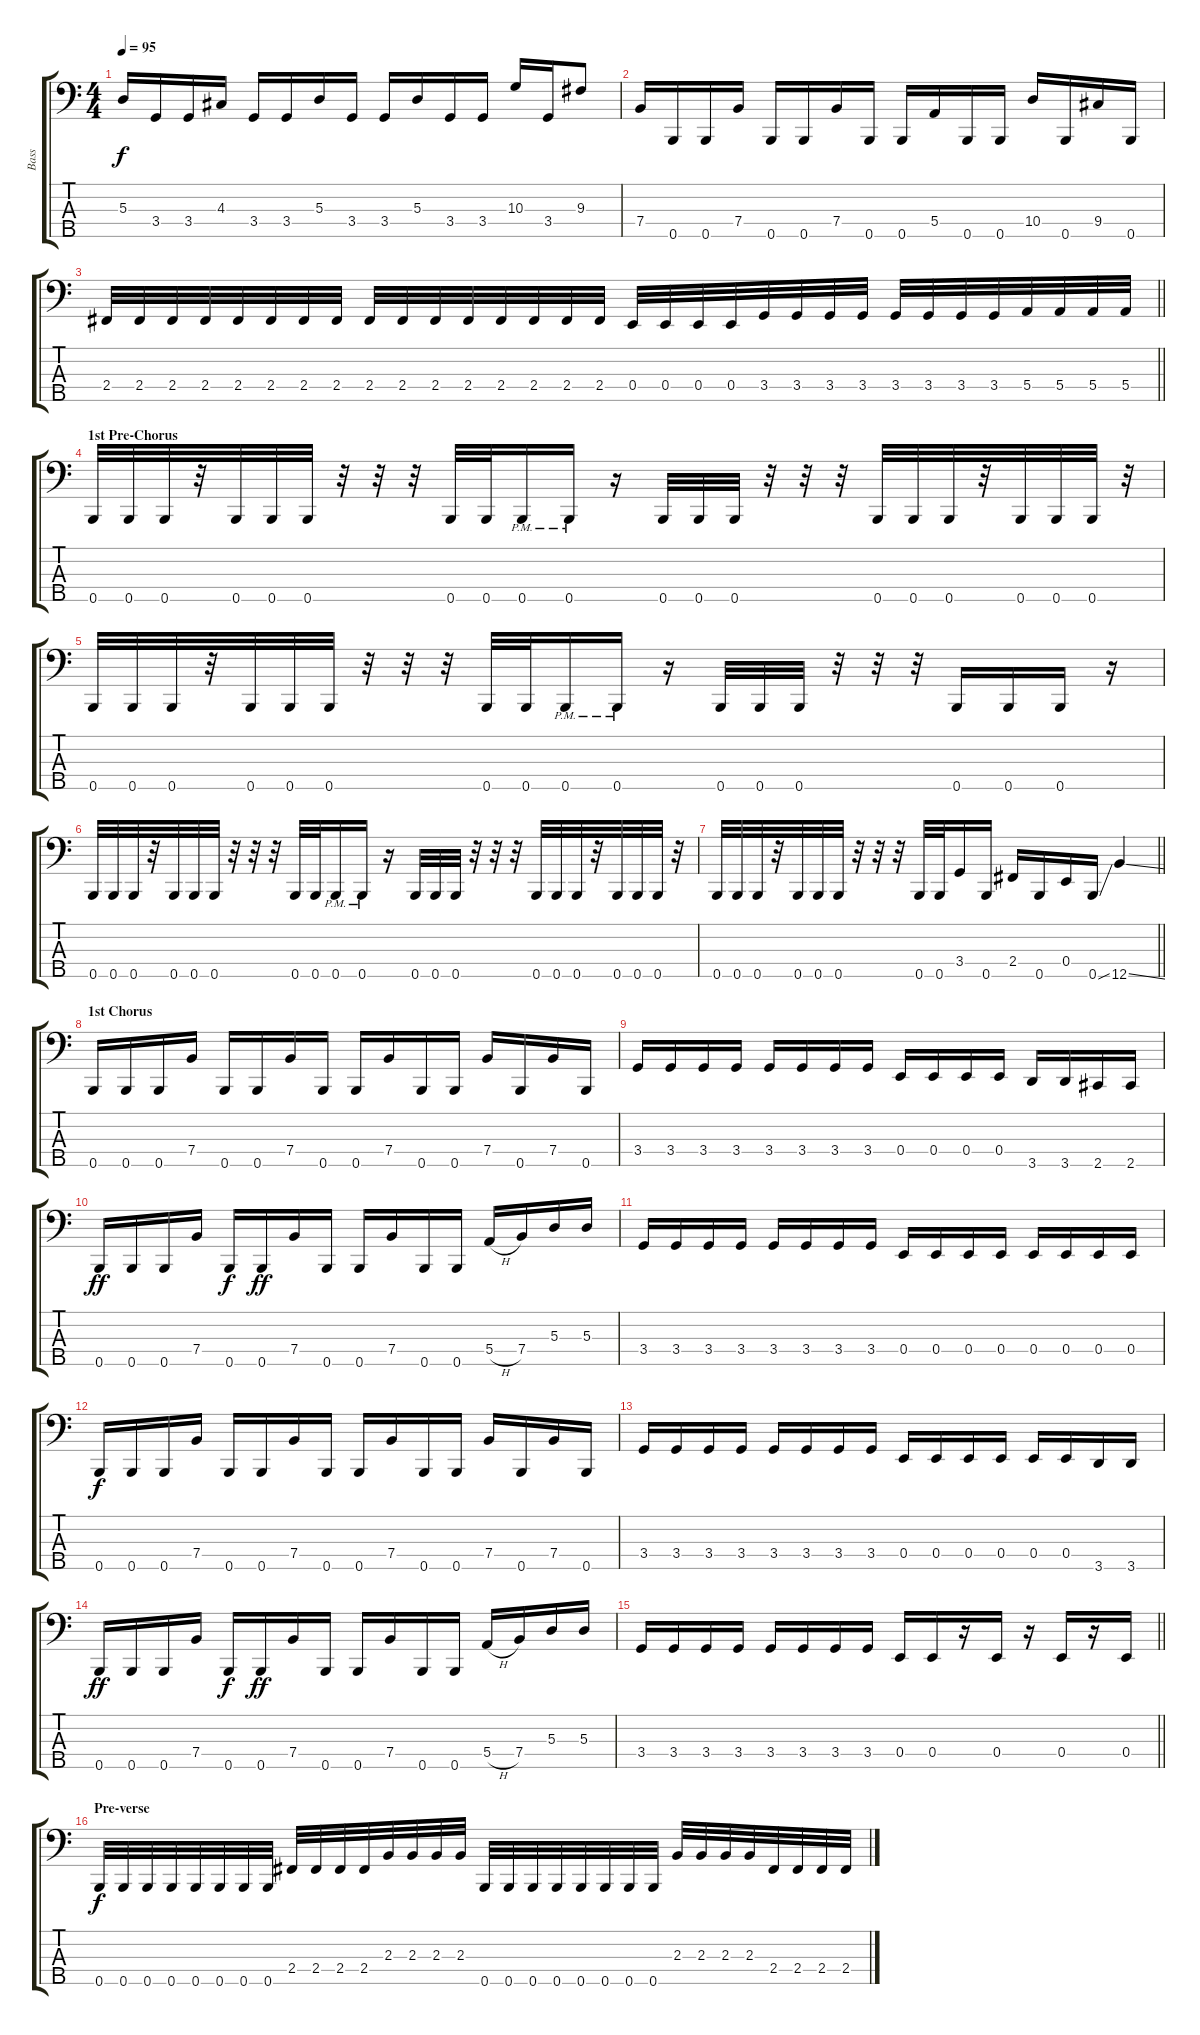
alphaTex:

\track ("Bass" "Bass") {instrument electricbasspick}
\staff {score tabs}
\tuning (G2 D2 A1 E1 B0) {hide}
\ts (4 4)
\tempo 95
\clef f4
\ks c
5.3.16{dy f} 3.4.16 3.4.16 4.3.16 3.4.16 3.4.16 5.3.16 3.4.16 3.4.16 5.3.16 3.4.16 3.4.16 10.3.16 3.4.16 9.3.8 |
7.4.16 0.5.16 0.5.16 7.4.16 0.5.16 0.5.16 7.4.16 0.5.16 0.5.16 5.4.16 0.5.16 0.5.16 10.4.16 0.5.16 9.4.16 0.5.16 |
\barLineRight lightlight
2.4.32 2.4.32 2.4.32 2.4.32 2.4.32 2.4.32 2.4.32 2.4.32 2.4.32 2.4.32 2.4.32 2.4.32 2.4.32 2.4.32 2.4.32 2.4.32 0.4.32 0.4.32 0.4.32 0.4.32 3.4.32 3.4.32 3.4.32 3.4.32 3.4.32 3.4.32 3.4.32 3.4.32 5.4.32 5.4.32 5.4.32 5.4.32 |
\section ("" "1st Pre-Chorus")
0.5.32 0.5.32 0.5.32 r.32 0.5.32 0.5.32 0.5.32 r.32 r.32 r.32 0.5.32 0.5.32 0.5{pm}.16 0.5{pm}.16 r.16 0.5.32 0.5.32 0.5.32 r.32 r.32 r.32 0.5.32 0.5.32 0.5.32 r.32 0.5.32 0.5.32 0.5.32 r.32 |
0.5.32 0.5.32 0.5.32 r.32 0.5.32 0.5.32 0.5.32 r.32 r.32 r.32 0.5.32 0.5.32 0.5{pm}.16 0.5{pm}.16 r.16 0.5.32 0.5.32 0.5.32 r.32 r.32 r.32 0.5.16 0.5.16 0.5.16 r.16 |
0.5.32 0.5.32 0.5.32 r.32 0.5.32 0.5.32 0.5.32 r.32 r.32 r.32 0.5.32 0.5.32 0.5{pm}.16 0.5{pm}.16 r.16 0.5.32 0.5.32 0.5.32 r.32 r.32 r.32 0.5.32 0.5.32 0.5.32 r.32 0.5.32 0.5.32 0.5.32 r.32 |
\barLineRight lightlight
0.5.32 0.5.32 0.5.32 r.32 0.5.32 0.5.32 0.5.32 r.32 r.32 r.32 0.5.32 0.5.32 3.4.16 0.5.16 2.4.16 0.5.16 0.4.16 0.5{ss}.16 12.5{ss}.4 |
\section ("" "1st Chorus")
0.5.16 0.5.16 0.5.16 7.4.16 0.5.16 0.5.16 7.4.16 0.5.16 0.5.16 7.4.16 0.5.16 0.5.16 7.4.16 0.5.16 7.4.16 0.5.16 |
3.4.16 3.4.16 3.4.16 3.4.16 3.4.16 3.4.16 3.4.16 3.4.16 0.4.16 0.4.16 0.4.16 0.4.16 3.5.16 3.5.16 2.5.16 2.5.16 |
0.5.16{dy ff} 0.5.16 0.5.16 7.4.16 0.5.16{dy f} 0.5.16{dy ff} 7.4.16 0.5.16 0.5.16 7.4.16 0.5.16 0.5.16 5.4{h}.16 7.4.16 5.3.16 5.3.16 |
3.4.16 3.4.16 3.4.16 3.4.16 3.4.16 3.4.16 3.4.16 3.4.16 0.4.16 0.4.16 0.4.16 0.4.16 0.4.16 0.4.16 0.4.16 0.4.16 |
0.5.16{dy f} 0.5.16 0.5.16 7.4.16 0.5.16 0.5.16 7.4.16 0.5.16 0.5.16 7.4.16 0.5.16 0.5.16 7.4.16 0.5.16 7.4.16 0.5.16 |
3.4.16 3.4.16 3.4.16 3.4.16 3.4.16 3.4.16 3.4.16 3.4.16 0.4.16 0.4.16 0.4.16 0.4.16 0.4.16 0.4.16 3.5.16 3.5.16 |
0.5.16{dy ff} 0.5.16 0.5.16 7.4.16 0.5.16{dy f} 0.5.16{dy ff} 7.4.16 0.5.16 0.5.16 7.4.16 0.5.16 0.5.16 5.4{h}.16 7.4.16 5.3.16 5.3.16 |
\barLineRight lightlight
3.4.16 3.4.16 3.4.16 3.4.16 3.4.16 3.4.16 3.4.16 3.4.16 0.4.16 0.4.16 r.16 0.4.16 r.16 0.4.16 r.16 0.4.16 |
\section ("" "Pre-verse")
0.5.32{dy f} 0.5.32 0.5.32 0.5.32 0.5.32 0.5.32 0.5.32 0.5.32 2.4.32 2.4.32 2.4.32 2.4.32 2.3.32 2.3.32 2.3.32 2.3.32 0.5.32 0.5.32 0.5.32 0.5.32 0.5.32 0.5.32 0.5.32 0.5.32 2.3.32 2.3.32 2.3.32 2.3.32 2.4.32 2.4.32 2.4.32 2.4.32
